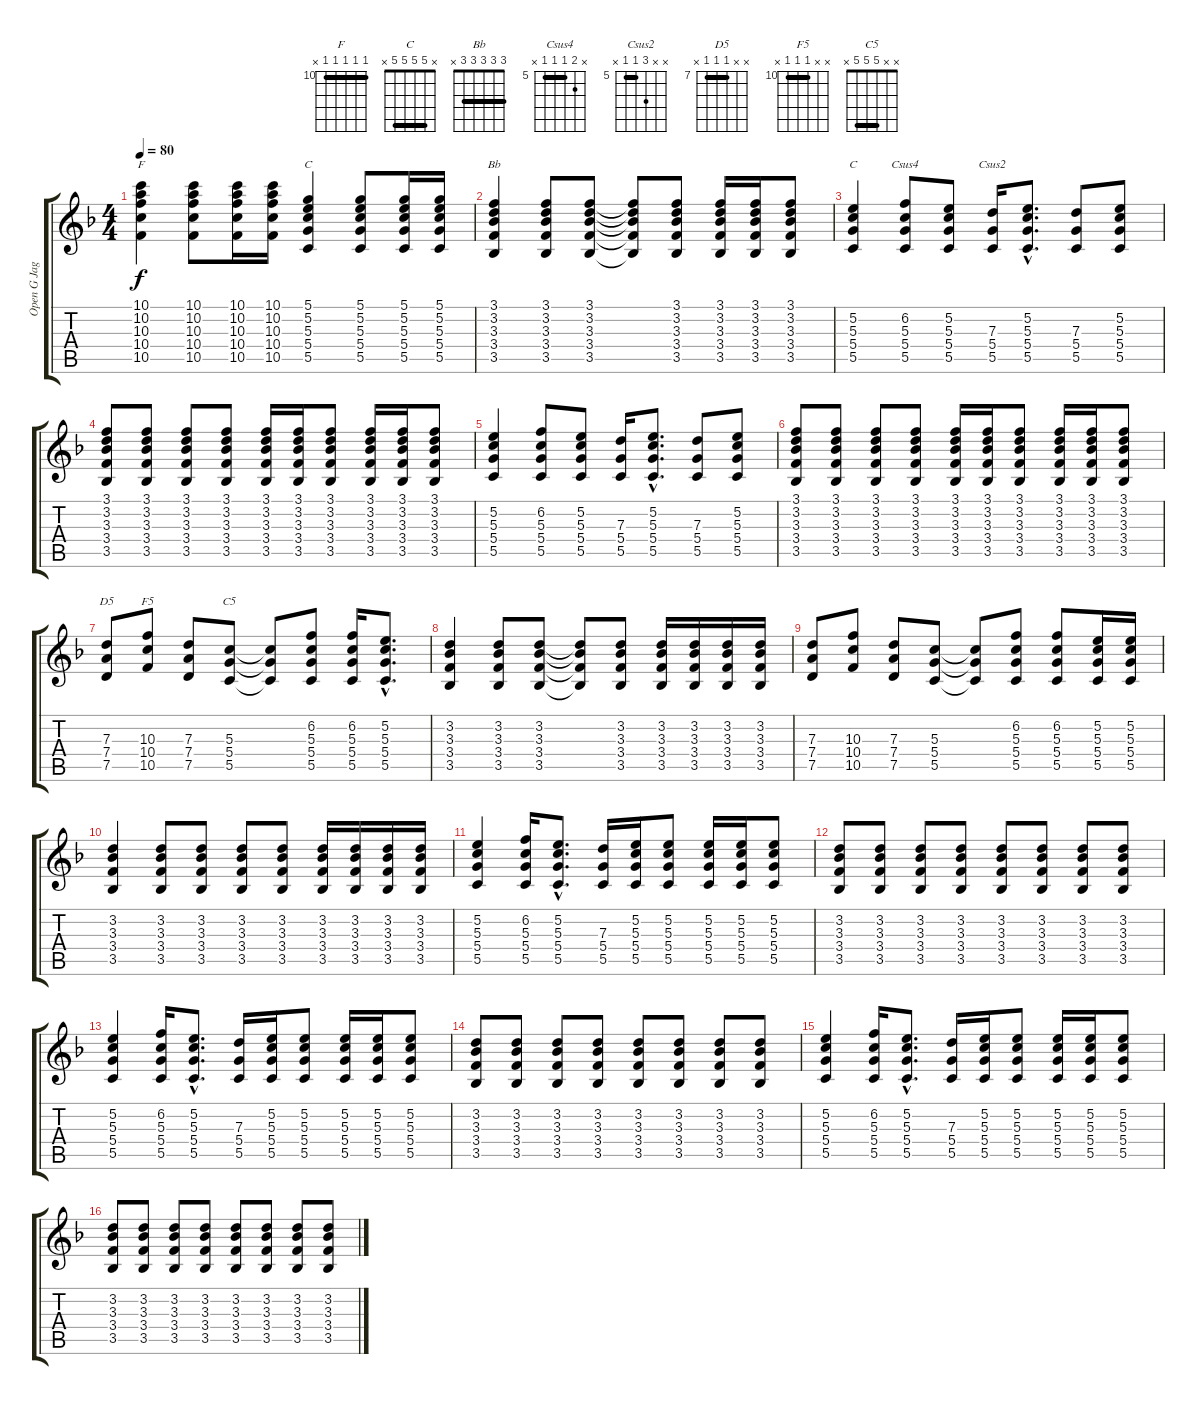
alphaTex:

\track ("Open G Jagger" "Open G Jag") {instrument overdrivenguitar}
\staff {score tabs}
\tuning (D4 B3 G3 D3 G2 D2) {hide}
\chord ("F" 10 10 10 10 10 x) {firstfret 10 barre 10}
\chord ("C" 5 5 5 5 5 x) {barre 5}
\chord ("Bb" 3 3 3 3 3 x) {barre 3}
\chord ("C" x 5 5 5 5 x) {barre 5}
\chord ("Csus4" x 6 5 5 5 x) {firstfret 5 barre 5}
\chord ("Csus2" x x 7 5 5 x) {firstfret 5 barre 5}
\chord ("D5" x x 7 7 7 x) {firstfret 7 barre 7}
\chord ("F5" x x 10 10 10 x) {firstfret 10 barre 10}
\chord ("C5" x x 5 5 5 x) {barre 5}
\ts (4 4)
\tempo 80
\clef g2
\ks f
(10.1 10.2 10.3 10.4 10.5).4{ch "F" dy f} (10.1 10.2 10.3 10.4 10.5).8 (10.1 10.2 10.3 10.4 10.5).16 (10.1 10.2 10.3 10.4 10.5).16 (5.1 5.2 5.3 5.4 5.5).4{ch "C"} (5.1 5.2 5.3 5.4 5.5).8 (5.1 5.2 5.3 5.4 5.5).16 (5.1 5.2 5.3 5.4 5.5).16 |
(3.1 3.2 3.3 3.4 3.5).4{ch "Bb"} (3.1 3.2 3.3 3.4 3.5).8 (3.1 3.2 3.3 3.4 3.5).8 (3.1{t} 3.2{t} 3.3{t} 3.4{t} 3.5{t}).8 (3.1 3.2 3.3 3.4 3.5).8 (3.1 3.2 3.3 3.4 3.5).16 (3.1 3.2 3.3 3.4 3.5).16 (3.1 3.2 3.3 3.4 3.5).8 |
(5.2 5.3 5.4 5.5).4{ch "C"} (6.2 5.3 5.4 5.5).8{ch "Csus4"} (5.2 5.3 5.4 5.5).8 (7.3 5.4 5.5).16{ch "Csus2"} (5.2{hac} 5.3{hac} 5.4{hac} 5.5{hac}).8{d} (7.3 5.4 5.5).8 (5.2 5.3 5.4 5.5).8 |
(3.1 3.2 3.3 3.4 3.5).8 (3.1 3.2 3.3 3.4 3.5).8 (3.1 3.2 3.3 3.4 3.5).8 (3.1 3.2 3.3 3.4 3.5).8 (3.1 3.2 3.3 3.4 3.5).16 (3.1 3.2 3.3 3.4 3.5).16 (3.1 3.2 3.3 3.4 3.5).8 (3.1 3.2 3.3 3.4 3.5).16 (3.1 3.2 3.3 3.4 3.5).16 (3.1 3.2 3.3 3.4 3.5).8 |
(5.2 5.3 5.4 5.5).4 (6.2 5.3 5.4 5.5).8 (5.2 5.3 5.4 5.5).8 (7.3 5.4 5.5).16 (5.2{hac} 5.3{hac} 5.4{hac} 5.5{hac}).8{d} (7.3 5.4 5.5).8 (5.2 5.3 5.4 5.5).8 |
(3.1 3.2 3.3 3.4 3.5).8 (3.1 3.2 3.3 3.4 3.5).8 (3.1 3.2 3.3 3.4 3.5).8 (3.1 3.2 3.3 3.4 3.5).8 (3.1 3.2 3.3 3.4 3.5).16 (3.1 3.2 3.3 3.4 3.5).16 (3.1 3.2 3.3 3.4 3.5).8 (3.1 3.2 3.3 3.4 3.5).16 (3.1 3.2 3.3 3.4 3.5).16 (3.1 3.2 3.3 3.4 3.5).8 |
(7.3 7.4 7.5).8{ch "D5"} (10.3 10.4 10.5).8{ch "F5"} (7.3 7.4 7.5).8 (5.3 5.4 5.5).8{ch "C5"} (5.3{t} 5.4{t} 5.5{t}).8 (6.2 5.3 5.4 5.5).8 (6.2 5.3 5.4 5.5).16 (5.2{hac} 5.3{hac} 5.4{hac} 5.5{hac}).8{d} |
(3.2 3.3 3.4 3.5).4 (3.2 3.3 3.4 3.5).8 (3.2 3.3 3.4 3.5).8 (3.2{t} 3.3{t} 3.4{t} 3.5{t}).8 (3.2 3.3 3.4 3.5).8 (3.2 3.3 3.4 3.5).16 (3.2 3.3 3.4 3.5).16 (3.2 3.3 3.4 3.5).16 (3.2 3.3 3.4 3.5).16 |
(7.3 7.4 7.5).8 (10.3 10.4 10.5).8 (7.3 7.4 7.5).8 (5.3 5.4 5.5).8 (5.3{t} 5.4{t} 5.5{t}).8 (6.2 5.3 5.4 5.5).8 (6.2 5.3 5.4 5.5).8 (5.2 5.3 5.4 5.5).16 (5.2 5.3 5.4 5.5).16 |
(3.2 3.3 3.4 3.5).4 (3.2 3.3 3.4 3.5).8 (3.2 3.3 3.4 3.5).8 (3.2 3.3 3.4 3.5).8 (3.2 3.3 3.4 3.5).8 (3.2 3.3 3.4 3.5).16 (3.2 3.3 3.4 3.5).16 (3.2 3.3 3.4 3.5).16 (3.2 3.3 3.4 3.5).16 |
(5.2 5.3 5.4 5.5).4 (6.2 5.3 5.4 5.5).16 (5.2{hac} 5.3{hac} 5.4{hac} 5.5{hac}).8{d} (7.3 5.4 5.5).16 (5.2 5.3 5.4 5.5).16 (5.2 5.3 5.4 5.5).8 (5.2 5.3 5.4 5.5).16 (5.2 5.3 5.4 5.5).16 (5.2 5.3 5.4 5.5).8 |
(3.2 3.3 3.4 3.5).8 (3.2 3.3 3.4 3.5).8 (3.2 3.3 3.4 3.5).8 (3.2 3.3 3.4 3.5).8 (3.2 3.3 3.4 3.5).8 (3.2 3.3 3.4 3.5).8 (3.2 3.3 3.4 3.5).8 (3.2 3.3 3.4 3.5).8 |
(5.2 5.3 5.4 5.5).4 (6.2 5.3 5.4 5.5).16 (5.2{hac} 5.3{hac} 5.4{hac} 5.5{hac}).8{d} (7.3 5.4 5.5).16 (5.2 5.3 5.4 5.5).16 (5.2 5.3 5.4 5.5).8 (5.2 5.3 5.4 5.5).16 (5.2 5.3 5.4 5.5).16 (5.2 5.3 5.4 5.5).8 |
(3.2 3.3 3.4 3.5).8 (3.2 3.3 3.4 3.5).8 (3.2 3.3 3.4 3.5).8 (3.2 3.3 3.4 3.5).8 (3.2 3.3 3.4 3.5).8 (3.2 3.3 3.4 3.5).8 (3.2 3.3 3.4 3.5).8 (3.2 3.3 3.4 3.5).8 |
(5.2 5.3 5.4 5.5).4 (6.2 5.3 5.4 5.5).16 (5.2{hac} 5.3{hac} 5.4{hac} 5.5{hac}).8{d} (7.3 5.4 5.5).16 (5.2 5.3 5.4 5.5).16 (5.2 5.3 5.4 5.5).8 (5.2 5.3 5.4 5.5).16 (5.2 5.3 5.4 5.5).16 (5.2 5.3 5.4 5.5).8 |
(3.2 3.3 3.4 3.5).8 (3.2 3.3 3.4 3.5).8 (3.2 3.3 3.4 3.5).8 (3.2 3.3 3.4 3.5).8 (3.2 3.3 3.4 3.5).8 (3.2 3.3 3.4 3.5).8 (3.2 3.3 3.4 3.5).8 (3.2 3.3 3.4 3.5).8
